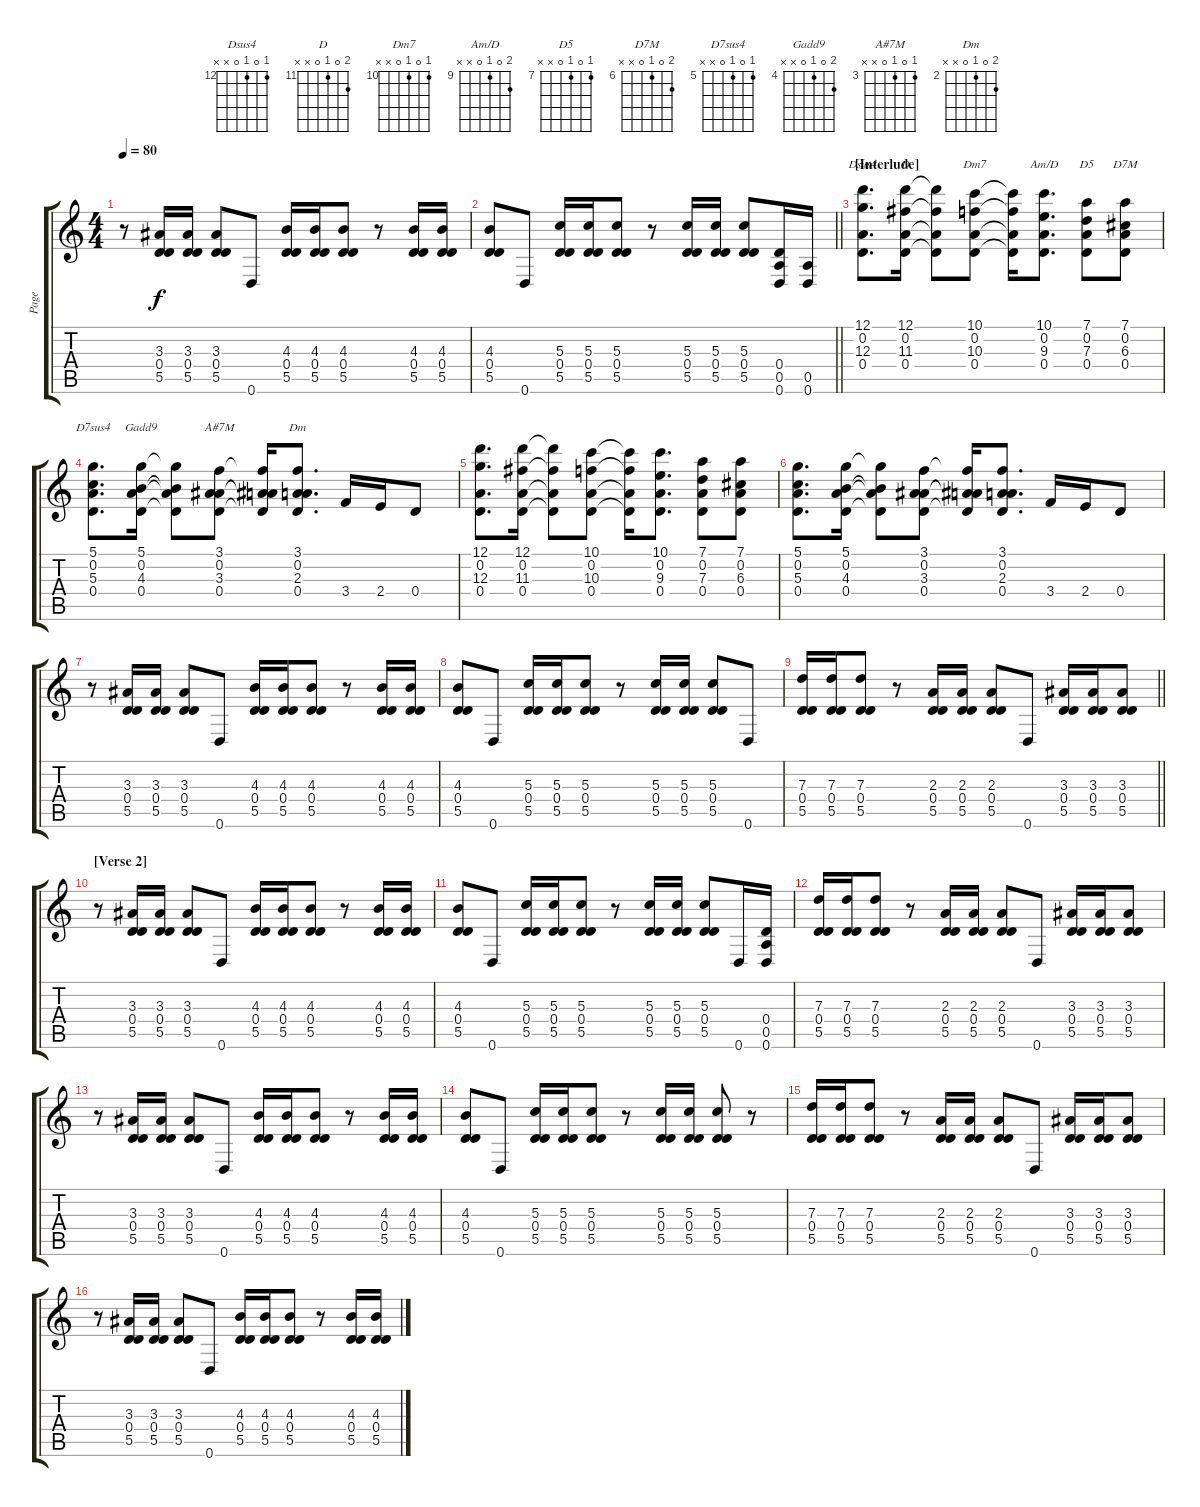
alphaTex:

\track ("Page " "Page ") {instrument overdrivenguitar}
\staff {score tabs}
\tuning (D4 A3 G3 D3 A2 D2) {hide}
\chord ("Dsus4" 12 0 12 0 x x) {firstfret 12}
\chord ("D" 12 0 11 0 x x) {firstfret 11}
\chord ("Dm7" 10 0 10 0 x x) {firstfret 10}
\chord ("Am/D" 10 0 9 0 x x) {firstfret 9}
\chord ("D5" 7 0 7 0 x x) {firstfret 7}
\chord ("D7M" 7 0 6 0 x x) {firstfret 6}
\chord ("D7sus4" 5 0 5 0 x x) {firstfret 5}
\chord ("Gadd9" 5 0 4 0 x x) {firstfret 4}
\chord ("A#7M" 3 0 3 0 x x) {firstfret 3}
\chord ("Dm" 3 0 2 0 x x) {firstfret 2}
\ts (4 4)
\tempo 80
\clef g2
\ks c
r.8{dy f} (3.3 0.4 5.5).16 (3.3 0.4 5.5).16 (3.3 0.4 5.5).8 0.6.8 (4.3 0.4 5.5).16 (4.3 0.4 5.5).16 (4.3 0.4 5.5).8 r.8 (4.3 0.4 5.5).16 (4.3 0.4 5.5).16 |
\barLineRight lightlight
(4.3 0.4 5.5).8 0.6.8 (5.3 0.4 5.5).16 (5.3 0.4 5.5).16 (5.3 0.4 5.5).8 r.8 (5.3 0.4 5.5).16 (5.3 0.4 5.5).16 (5.3 0.4 5.5).8 (0.4 0.5 0.6).16 (0.5 0.6).16 |
\section ("" "[Interlude]")
(12.1 0.2 12.3 0.4).8{d ch "Dsus4"} (12.1 0.2 11.3 0.4).16{ch "D"} (12.1{t} 0.2{t} 11.3{t} 0.4{t}).8 (10.1 0.2 10.3 0.4).8{ch "Dm7"} (10.1{t} 0.2{t} 10.3{t} 0.4{t}).16 (10.1 0.2 9.3 0.4).8{d ch "Am/D"} (7.1 0.2 7.3 0.4).8{ch "D5"} (7.1 0.2 6.3 0.4).8{ch "D7M"} |
(5.1 0.2 5.3 0.4).8{d ch "D7sus4"} (5.1 0.2 4.3 0.4).16{ch "Gadd9"} (5.1{t} 0.2{t} 4.3{t} 0.4{t}).8 (3.1 0.2 3.3 0.4).8{ch "A#7M"} (3.1{t} 0.2{t} 3.3{t} 0.4{t}).16 (3.1 0.2 2.3 0.4).8{d ch "Dm"} 3.4.16 2.4.16 0.4.8 |
(12.1 0.2 12.3 0.4).8{d} (12.1 0.2 11.3 0.4).16 (12.1{t} 0.2{t} 11.3{t} 0.4{t}).8 (10.1 0.2 10.3 0.4).8 (10.1{t} 0.2{t} 10.3{t} 0.4{t}).16 (10.1 0.2 9.3 0.4).8{d} (7.1 0.2 7.3 0.4).8 (7.1 0.2 6.3 0.4).8 |
(5.1 0.2 5.3 0.4).8{d} (5.1 0.2 4.3 0.4).16 (5.1{t} 0.2{t} 4.3{t} 0.4{t}).8 (3.1 0.2 3.3 0.4).8 (3.1{t} 0.2{t} 3.3{t} 0.4{t}).16 (3.1 0.2 2.3 0.4).8{d} 3.4.16 2.4.16 0.4.8 |
r.8 (3.3 0.4 5.5).16 (3.3 0.4 5.5).16 (3.3 0.4 5.5).8 0.6.8 (4.3 0.4 5.5).16 (4.3 0.4 5.5).16 (4.3 0.4 5.5).8 r.8 (4.3 0.4 5.5).16 (4.3 0.4 5.5).16 |
(4.3 0.4 5.5).8 0.6.8 (5.3 0.4 5.5).16 (5.3 0.4 5.5).16 (5.3 0.4 5.5).8 r.8 (5.3 0.4 5.5).16 (5.3 0.4 5.5).16 (5.3 0.4 5.5).8 0.6.8 |
\barLineRight lightlight
(7.3 0.4 5.5).16 (7.3 0.4 5.5).16 (7.3 0.4 5.5).8 r.8 (2.3 0.4 5.5).16 (2.3 0.4 5.5).16 (2.3 0.4 5.5).8 0.6.8 (3.3 0.4 5.5).16 (3.3 0.4 5.5).16 (3.3 0.4 5.5).8 |
\section ("" "[Verse 2]")
r.8 (3.3 0.4 5.5).16 (3.3 0.4 5.5).16 (3.3 0.4 5.5).8 0.6.8 (4.3 0.4 5.5).16 (4.3 0.4 5.5).16 (4.3 0.4 5.5).8 r.8 (4.3 0.4 5.5).16 (4.3 0.4 5.5).16 |
(4.3 0.4 5.5).8 0.6.8 (5.3 0.4 5.5).16 (5.3 0.4 5.5).16 (5.3 0.4 5.5).8 r.8 (5.3 0.4 5.5).16 (5.3 0.4 5.5).16 (5.3 0.4 5.5).8 0.6.16 (0.4 0.5 0.6).16 |
(7.3 0.4 5.5).16 (7.3 0.4 5.5).16 (7.3 0.4 5.5).8 r.8 (2.3 0.4 5.5).16 (2.3 0.4 5.5).16 (2.3 0.4 5.5).8 0.6.8 (3.3 0.4 5.5).16 (3.3 0.4 5.5).16 (3.3 0.4 5.5).8 |
r.8 (3.3 0.4 5.5).16 (3.3 0.4 5.5).16 (3.3 0.4 5.5).8 0.6.8 (4.3 0.4 5.5).16 (4.3 0.4 5.5).16 (4.3 0.4 5.5).8 r.8 (4.3 0.4 5.5).16 (4.3 0.4 5.5).16 |
(4.3 0.4 5.5).8 0.6.8 (5.3 0.4 5.5).16 (5.3 0.4 5.5).16 (5.3 0.4 5.5).8 r.8 (5.3 0.4 5.5).16 (5.3 0.4 5.5).16 (5.3 0.4 5.5).8 r.8 |
(7.3 0.4 5.5).16 (7.3 0.4 5.5).16 (7.3 0.4 5.5).8 r.8 (2.3 0.4 5.5).16 (2.3 0.4 5.5).16 (2.3 0.4 5.5).8 0.6.8 (3.3 0.4 5.5).16 (3.3 0.4 5.5).16 (3.3 0.4 5.5).8 |
r.8 (3.3 0.4 5.5).16 (3.3 0.4 5.5).16 (3.3 0.4 5.5).8 0.6.8 (4.3 0.4 5.5).16 (4.3 0.4 5.5).16 (4.3 0.4 5.5).8 r.8 (4.3 0.4 5.5).16 (4.3 0.4 5.5).16
